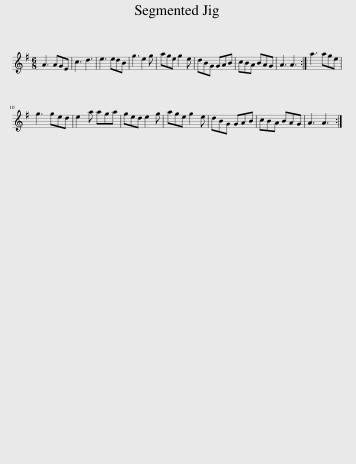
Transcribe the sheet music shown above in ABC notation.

X:1
L:1/8
M:6/8
I:linebreak $
K:G
V:1 treble
V:1
 A3 AGE | c3 d3 | e3 edB | g3 e2 g | age g2 e | %5
 dBG GAB | cBA BAG | A3 A3 :| a3 age |$ g3 ged | %10
 e2 a aga | ged e2 g | age g2 e | dBG GAB | cBA BAG | %15
 A3 A3 :| %16
